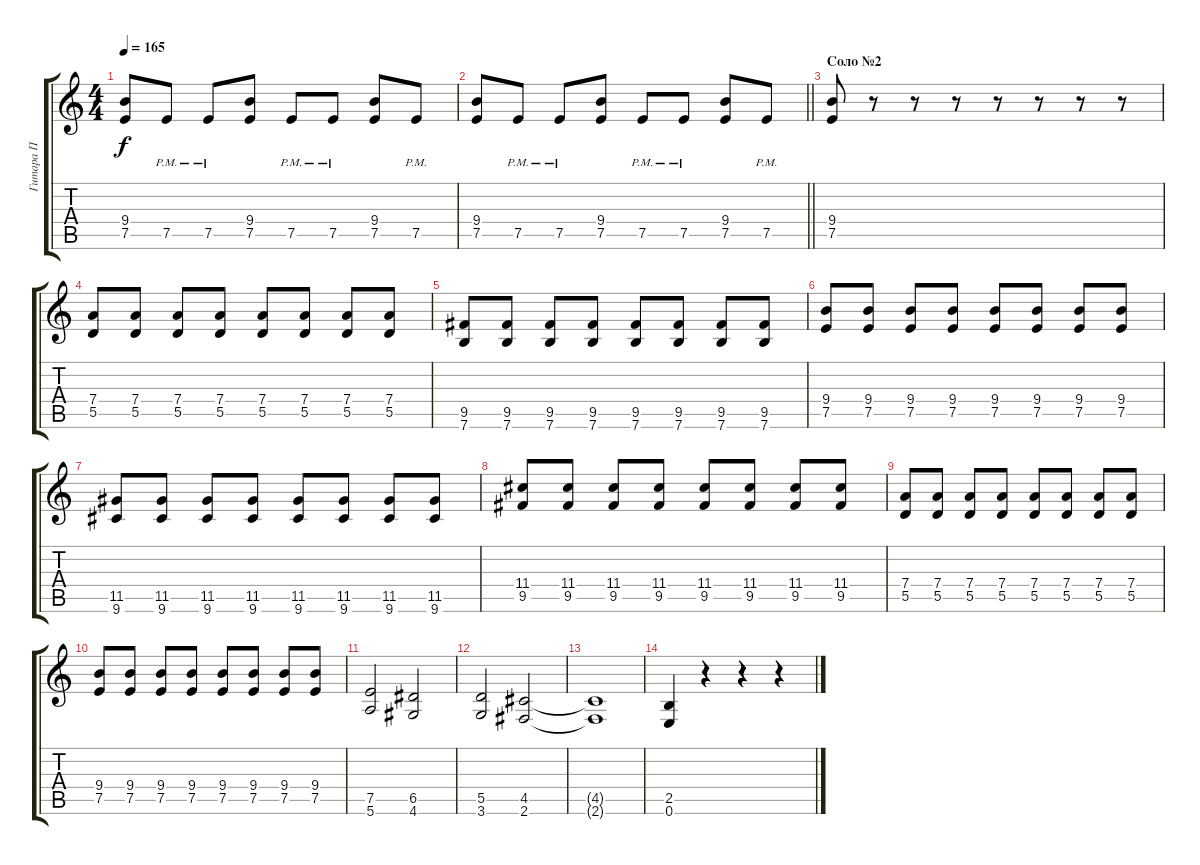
\track ("Гитара П" "Гитара П") {instrument overdrivenguitar}
\staff {score tabs}
\tuning (E4 B3 G3 D3 A2 E2) {hide}
\ts (4 4)
\tempo 165
\clef g2
\ks c
(9.4 7.5).8{dy f} 7.5{pm}.8 7.5{pm}.8 (9.4 7.5).8 7.5{pm}.8 7.5{pm}.8 (9.4 7.5).8 7.5{pm}.8 |
\barLineRight lightlight
(9.4 7.5).8 7.5{pm}.8 7.5{pm}.8 (9.4 7.5).8 7.5{pm}.8 7.5{pm}.8 (9.4 7.5).8 7.5{pm}.8 |
\section ("" "Соло №2")
(9.4 7.5).8 r.8 r.8 r.8 r.8 r.8 r.8 r.8 |
(7.4 5.5).8 (7.4 5.5).8 (7.4 5.5).8 (7.4 5.5).8 (7.4 5.5).8 (7.4 5.5).8 (7.4 5.5).8 (7.4 5.5).8 |
(9.5 7.6).8 (9.5 7.6).8 (9.5 7.6).8 (9.5 7.6).8 (9.5 7.6).8 (9.5 7.6).8 (9.5 7.6).8 (9.5 7.6).8 |
(9.4 7.5).8 (9.4 7.5).8 (9.4 7.5).8 (9.4 7.5).8 (9.4 7.5).8 (9.4 7.5).8 (9.4 7.5).8 (9.4 7.5).8 |
(11.5 9.6).8 (11.5 9.6).8 (11.5 9.6).8 (11.5 9.6).8 (11.5 9.6).8 (11.5 9.6).8 (11.5 9.6).8 (11.5 9.6).8 |
(11.4 9.5).8 (11.4 9.5).8 (11.4 9.5).8 (11.4 9.5).8 (11.4 9.5).8 (11.4 9.5).8 (11.4 9.5).8 (11.4 9.5).8 |
(7.4 5.5).8 (7.4 5.5).8 (7.4 5.5).8 (7.4 5.5).8 (7.4 5.5).8 (7.4 5.5).8 (7.4 5.5).8 (7.4 5.5).8 |
(9.4 7.5).8 (9.4 7.5).8 (9.4 7.5).8 (9.4 7.5).8 (9.4 7.5).8 (9.4 7.5).8 (9.4 7.5).8 (9.4 7.5).8 |
(7.5 5.6).2 (6.5 4.6).2 |
(5.5 3.6).2 (4.5 2.6).2 |
(4.5{t} 2.6{t}).1 |
(2.5 0.6).4 r.4 r.4 r.4
